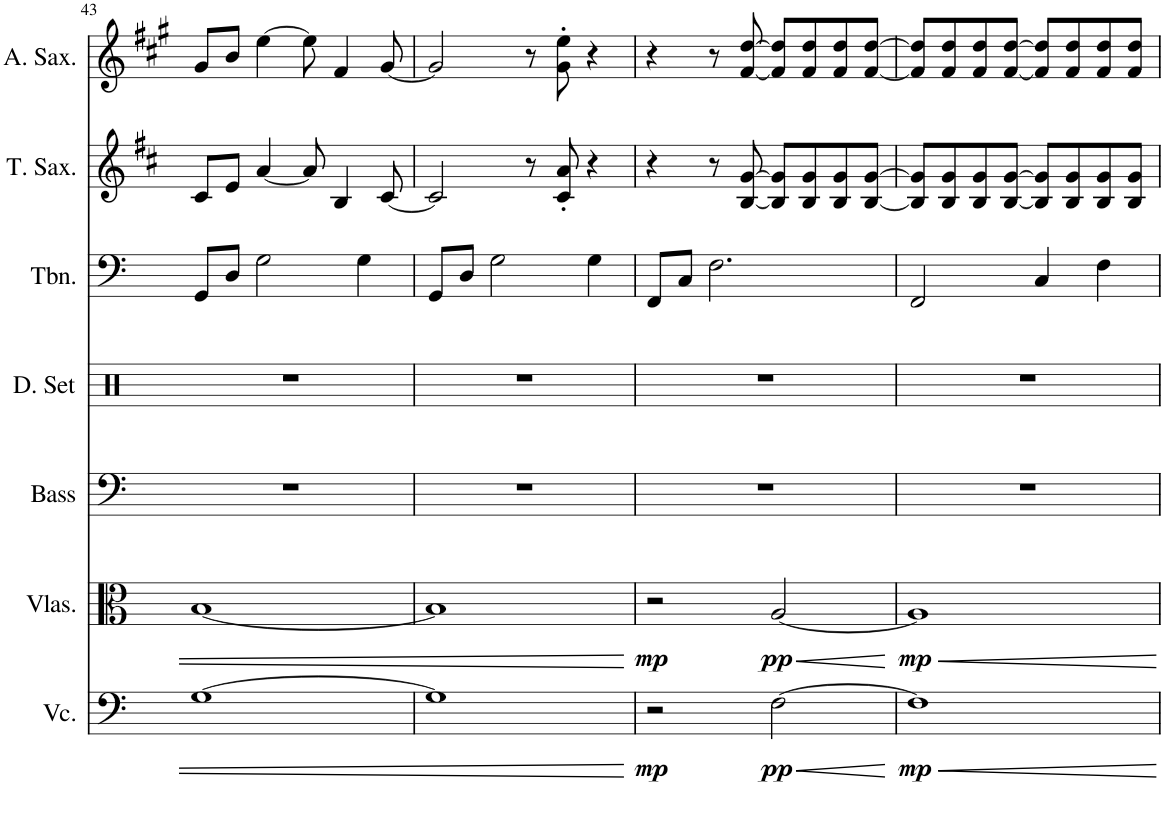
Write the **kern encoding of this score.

**kern	**dynam	**kern	**dynam	**kern	**kern	**kern	**kern	**kern
*part7	*part7	*part6	*part6	*part5	*part4	*part3	*part2	*part1
*staff7	*staff7	*staff6	*staff6	*staff5	*staff4	*staff3	*staff2	*staff1
*I"Violoncello	*	*I"Violas	*	*I"Acoustic Bass	*I"Drumset	*I"Trombone	*I"Tenor Saxophone	*I"Alto Saxophone
*I'Vc.	*	*I'Vlas.	*	*I'Bass	*I'D. Set	*I'Tbn.	*I'T. Sax.	*I'A. Sax.
!!LO:PB:g=z
*clefF4	*	*clefC3	*	*clefF4	*clefX	*clefF4	*clefG2	*clefG2
*	*	*	*	*Trd7c12	*	*	*Trd8c14	*Trd5c9
*k[]	*	*k[]	*	*k[]	*k[]	*k[]	*k[f#c#]	*k[f#c#g#]
*M4/4	*	*M4/4	*	*M4/4	*M4/4	*M4/4	*M4/4	*M4/4
=43	=43	=43	=43	=43	=43	=43	=43	=43
[1G	.	[1B	.	1r	1r	8GG/L	8c#/L	8g#/L
.	.	.	.	.	.	8D/J	8e/J	8b/J
.	.	.	.	.	.	2G\	[4a/	[4ee\
.	.	.	.	.	.	.	8a/]	8ee\]
.	.	.	.	.	.	.	4B/	4f#/
.	.	.	.	.	.	4G\	.	.
.	.	.	.	.	.	.	[8c#/	[8g#/
=44	=44	=44	=44	=44	=44	=44	=44	=44
1G]	.	1B]	.	1r	1r	8GG/L	2c#/]	2g#/]
.	.	.	.	.	.	8D/J	.	.
.	.	.	.	.	.	2G\	.	.
.	.	.	.	.	.	.	8r	8r
.	.	.	.	.	.	.	8c#/' 8a/'	8g#\' 8ee\'
.	.	.	.	.	.	4G\	4r	4r
=45	=45	=45	=45	=45	=45	=45	=45	=45
!	!LO:DY:b	!	!LO:DY:b	!	!	!	!	!
2r	mp	2r	mp	1r	1r	8FF/L	4r	4r
.	.	.	.	.	.	8C/J	.	.
.	.	.	.	.	.	2.F\	8r	8r
.	.	.	.	.	.	.	[8B/ [8g/	[8f#/ [8dd/
!	!LO:HP:b	!	!LO:HP:b	!	!	!	!	!
!	!LO:DY:n=1:b	!	!LO:DY:n=1:b	!	!	!	!	!
[2F\	< pp	[2A/	< pp	.	.	.	8B/] 8g/]L	8f#/] 8dd/]L
.	.	.	.	.	.	.	8B/ 8g/	8f#/ 8dd/
.	.	.	.	.	.	.	8B/ 8g/	8f#/ 8dd/
.	.	.	.	.	.	.	[8B/ [8g/J	[8f#/ [8dd/J
.	[	.	[	.	.	.	.	.
=46	=46	=46	=46	=46	=46	=46	=46	=46
!	!LO:DY:b	!	!LO:DY:b	!	!	!	!	!
1F]	mp	1A]	mp	1r	1r	2FF/	8B/] 8g/]L	8f#/] 8dd/]L
.	.	.	.	.	.	.	8B/ 8g/	8f#/ 8dd/
.	.	.	.	.	.	.	8B/ 8g/	8f#/ 8dd/
.	.	.	.	.	.	.	[8B/ [8g/J	[8f#/ [8dd/J
.	.	.	.	.	.	4C/	8B/] 8g/]L	8f#/] 8dd/]L
.	.	.	.	.	.	.	8B/ 8g/	8f#/ 8dd/
.	.	.	.	.	.	4F\	8B/ 8g/	8f#/ 8dd/
.	.	.	.	.	.	.	8B/ 8g/J	8f#/ 8dd/J
=	=	=	=	=	=	=	=	=
*-	*-	*-	*-	*-	*-	*-	*-	*-
